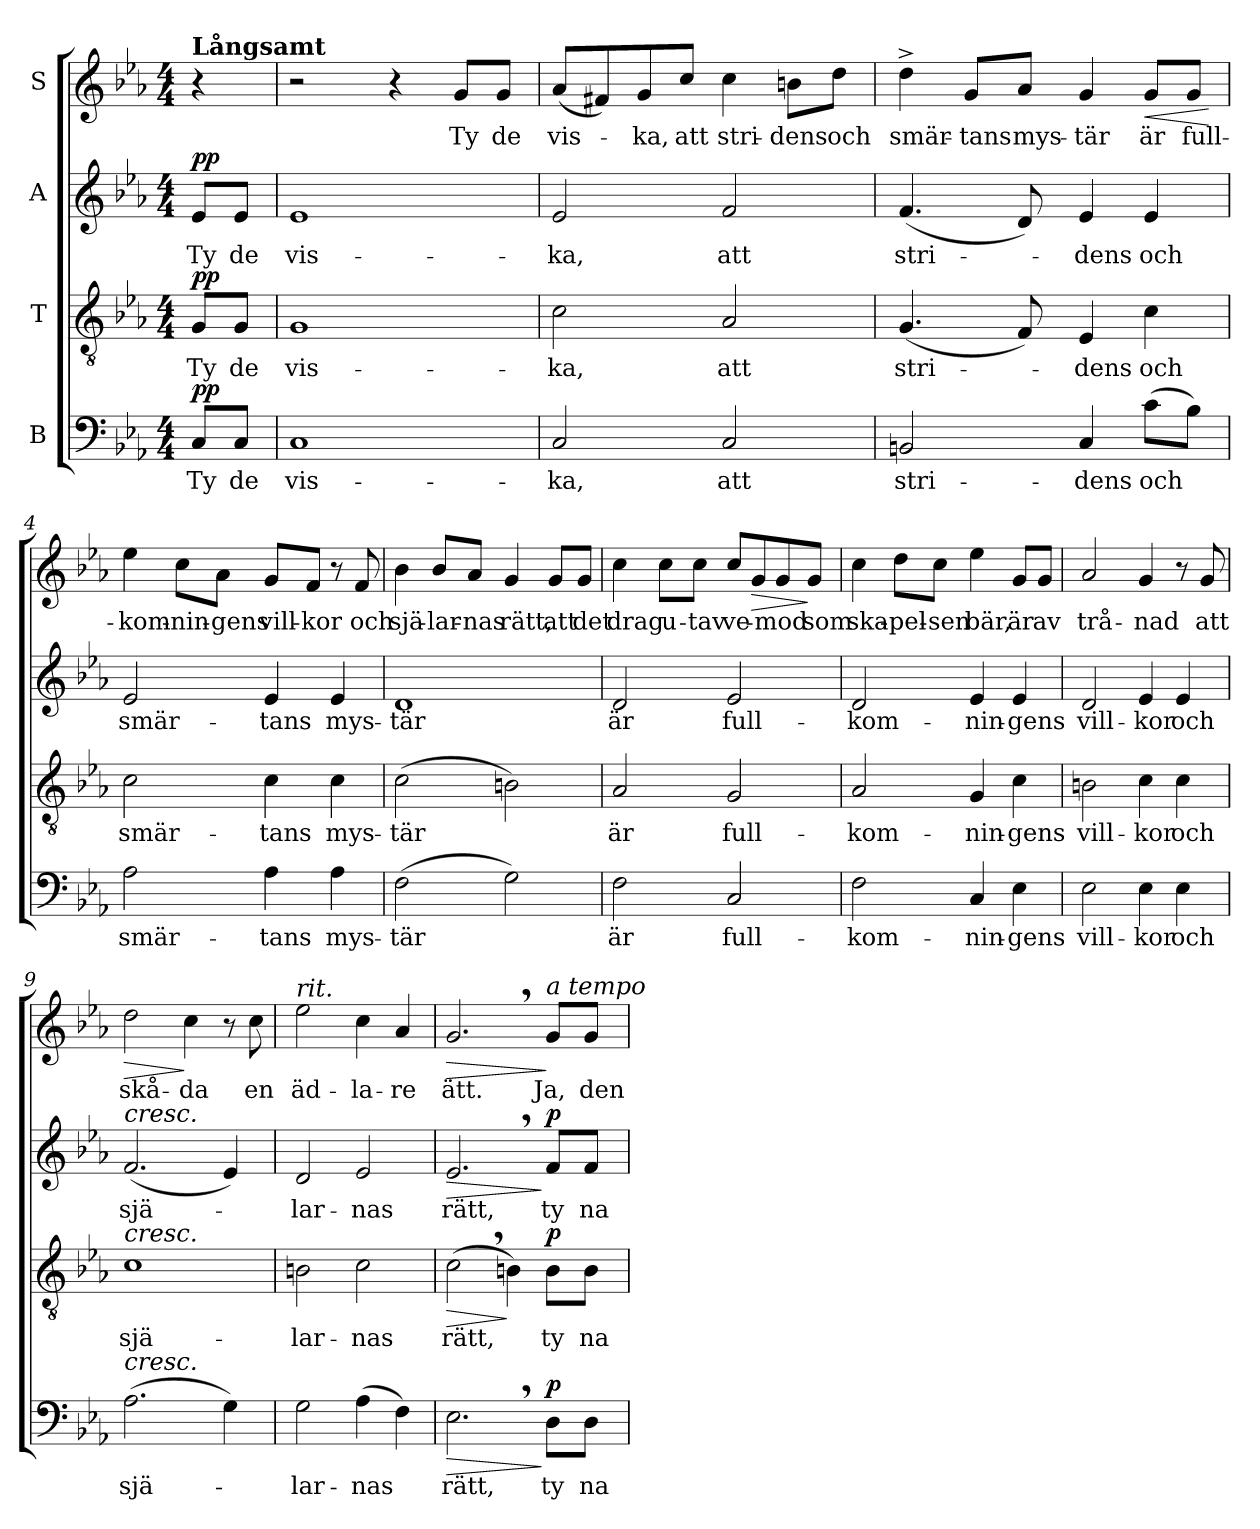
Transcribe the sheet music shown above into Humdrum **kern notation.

**kern	**text	**dynam	**kern	**text	**dynam	**kern	**text	**dynam	**kern	**text	**dynam
*part4	*part4	*part4	*part3	*part3	*part3	*part2	*part2	*part2	*part1	*part1	*part1
*staff4	*staff4	*staff4	*staff3	*staff3	*staff3	*staff2	*staff2	*staff2	*staff1	*staff1	*staff1
*I"B	*	*	*I"T	*	*	*I"A	*	*	*I"S	*	*
*clefF4	*	*	*clefGv2	*	*	*clefG2	*	*	*clefG2	*	*
*k[b-e-a-]	*	*	*k[b-e-a-]	*	*	*k[b-e-a-]	*	*	*k[b-e-a-]	*	*
*E-:	*	*	*E-:	*	*	*E-:	*	*	*E-:	*	*
*M4/4	*	*	*M4/4	*	*	*M4/4	*	*	*M4/4	*	*
=	=	=	=	=	=	=	=	=	=	=	=
!	!	!	!	!	!	!	!	!	!LO:TX:a:B:t=Långsamt	!	!
!	!LO:LY:b	!LO:DY:a	!	!LO:LY:b	!LO:DY:a	!	!LO:LY:b	!LO:DY:a	!	!	!
8C/L	Ty	pp	8G/L	Ty	pp	8e-/L	Ty	pp	4r	.	.
!	!LO:LY:b	!	!	!LO:LY:b	!	!	!LO:LY:b	!	!	!	!
8C/J	de	.	8G/J	de	.	8e-/J	de	.	.	.	.
=1	=1	=1	=1	=1	=1	=1	=1	=1	=1	=1	=1
!	!LO:LY:b	!	!	!LO:LY:b	!	!	!LO:LY:b	!	!	!	!
1C	vis-	.	1G	vis-	.	1e-	vis-	.	2r	.	.
.	.	.	.	.	.	.	.	.	4r	.	.
!	!	!	!	!	!	!	!	!	!	!LO:LY:b	!
.	.	.	.	.	.	.	.	.	8g/L	Ty	.
!	!	!	!	!	!	!	!	!	!	!LO:LY:b	!
.	.	.	.	.	.	.	.	.	8g/J	de	.
=2	=2	=2	=2	=2	=2	=2	=2	=2	=2	=2	=2
!	!LO:LY:b	!	!	!LO:LY:b	!	!	!LO:LY:b	!	!	!LO:LY:b	!
2C/	-ka,	.	2c\	-ka,	.	2e-/	-ka,	.	(<8a-/L	vis-	.
.	.	.	.	.	.	.	.	.	8f#X/)	.	.
!	!	!	!	!	!	!	!	!	!	!LO:LY:b	!
.	.	.	.	.	.	.	.	.	8g/	-ka,	.
!	!	!	!	!	!	!	!	!	!	!LO:LY:b	!
.	.	.	.	.	.	.	.	.	8cc/J	att	.
!	!LO:LY:b	!	!	!LO:LY:b	!	!	!LO:LY:b	!	!	!LO:LY:b	!
2C/	att	.	2A-/	att	.	2f/	att	.	4cc\	stri-	.
!	!	!	!	!	!	!	!	!	!	!LO:LY:b	!
.	.	.	.	.	.	.	.	.	8bn\L	-dens	.
!	!	!	!	!	!	!	!	!	!	!LO:LY:b	!
.	.	.	.	.	.	.	.	.	8dd\J	och	.
=3	=3	=3	=3	=3	=3	=3	=3	=3	=3	=3	=3
!	!LO:LY:b	!	!	!LO:LY:b	!	!	!LO:LY:b	!	!	!LO:LY:b	!
2BBn/	stri-	.	(<4.G/	stri-	.	(<4.f/	stri-	.	4dd^>\	smär-	.
!	!	!	!	!	!	!	!	!	!	!LO:LY:b	!
.	.	.	.	.	.	.	.	.	8g/L	-tans	.
!	!	!	!	!	!	!	!	!	!	!LO:LY:b	!
.	.	.	8F/)	.	.	8d/)	.	.	8a-/J	mys-	.
!	!LO:LY:b	!	!	!LO:LY:b	!	!	!LO:LY:b	!	!	!LO:LY:b	!
4C/	-dens	.	4E-/	-dens	.	4e-/	-dens	.	4g/	-tär	.
!	!LO:LY:b	!	!	!LO:LY:b	!	!	!LO:LY:b	!	!	!LO:LY:b	!LO:HP:b
(>8c\L	och	.	4c\	och	.	4e-/	och	.	8g/L	är	<
!	!	!	!	!	!	!	!	!	!	!LO:LY:b	!
8B-\J)	.	.	.	.	.	.	.	.	8g/J	full-	.
.	.	.	.	.	.	.	.	.	.	.	[
!!LO:LB:g=z
=4	=4	=4	=4	=4	=4	=4	=4	=4	=4	=4	=4
!	!LO:LY:b	!	!	!LO:LY:b	!	!	!LO:LY:b	!	!	!LO:LY:b	!
2A-\	smär-	.	2c\	smär-	.	2e-/	smär-	.	4ee-\	-kom-	.
!	!	!	!	!	!	!	!	!	!	!LO:LY:b	!
.	.	.	.	.	.	.	.	.	8cc\L	-nin-	.
!	!	!	!	!	!	!	!	!	!	!LO:LY:b	!
.	.	.	.	.	.	.	.	.	8a-\J	-gens	.
!	!LO:LY:b	!	!	!LO:LY:b	!	!	!LO:LY:b	!	!	!LO:LY:b	!
4A-\	-tans	.	4c\	-tans	.	4e-/	-tans	.	8g/L	vill-	.
!	!	!	!	!	!	!	!	!	!	!LO:LY:b	!
.	.	.	.	.	.	.	.	.	8f/J	-kor	.
!	!LO:LY:b	!	!	!LO:LY:b	!	!	!LO:LY:b	!	!	!	!
4A-\	mys-	.	4c\	mys-	.	4e-/	mys-	.	8r	.	.
!	!	!	!	!	!	!	!	!	!	!LO:LY:b	!
.	.	.	.	.	.	.	.	.	8f/	och	.
=5	=5	=5	=5	=5	=5	=5	=5	=5	=5	=5	=5
!	!LO:LY:b	!	!	!LO:LY:b	!	!	!LO:LY:b	!	!	!LO:LY:b	!
(>2F\	-tär	.	(>2c\	-tär	.	1d	-tär	.	4b-\	sjä-	.
!	!	!	!	!	!	!	!	!	!	!LO:LY:b	!
.	.	.	.	.	.	.	.	.	8b-/L	-lar-	.
!	!	!	!	!	!	!	!	!	!	!LO:LY:b	!
.	.	.	.	.	.	.	.	.	8a-/J	-nas	.
!	!	!	!	!	!	!	!	!	!	!LO:LY:b	!
2G\)	.	.	2Bn\)	.	.	.	.	.	4g/	rätt,	.
!	!	!	!	!	!	!	!	!	!	!LO:LY:b	!
.	.	.	.	.	.	.	.	.	8g/L	att	.
!	!	!	!	!	!	!	!	!	!	!LO:LY:b	!
.	.	.	.	.	.	.	.	.	8g/J	det	.
=6	=6	=6	=6	=6	=6	=6	=6	=6	=6	=6	=6
!	!LO:LY:b	!	!	!LO:LY:b	!	!	!LO:LY:b	!	!	!LO:LY:b	!
2F\	är	.	2A-/	är	.	2d/	är	.	4cc\	drag	.
!	!	!	!	!	!	!	!	!	!	!LO:LY:b	!
.	.	.	.	.	.	.	.	.	8cc\L	u-	.
!	!	!	!	!	!	!	!	!	!	!LO:LY:b	!
.	.	.	.	.	.	.	.	.	8cc\J	-tav	.
!	!LO:LY:b	!	!	!LO:LY:b	!	!	!LO:LY:b	!	!	!LO:LY:b	!
2C/	full-	.	2G/	full-	.	2e-/	full-	.	8cc/L	ve-	.
!	!	!	!	!	!	!	!	!	!	!	!LO:HP:b
.	.	.	.	.	.	.	.	.	8g/	.	>
!	!	!	!	!	!	!	!	!	!	!LO:LY:b	!
.	.	.	.	.	.	.	.	.	8g/	-mod	.
!	!	!	!	!	!	!	!	!	!	!LO:LY:b	!
.	.	.	.	.	.	.	.	.	8g/J	som	]
=7	=7	=7	=7	=7	=7	=7	=7	=7	=7	=7	=7
!	!LO:LY:b	!	!	!LO:LY:b	!	!	!LO:LY:b	!	!	!LO:LY:b	!
2F\	-kom-	.	2A-/	-kom-	.	2d/	-kom-	.	4cc\	ska-	.
!	!	!	!	!	!	!	!	!	!	!LO:LY:b	!
.	.	.	.	.	.	.	.	.	8dd\L	-pel-	.
!	!	!	!	!	!	!	!	!	!	!LO:LY:b	!
.	.	.	.	.	.	.	.	.	8cc\J	-sen	.
!	!LO:LY:b	!	!	!LO:LY:b	!	!	!LO:LY:b	!	!	!LO:LY:b	!
4C/	-nin-	.	4G/	-nin-	.	4e-/	-nin-	.	4ee-\	bär,	.
!	!LO:LY:b	!	!	!LO:LY:b	!	!	!LO:LY:b	!	!	!LO:LY:b	!
4E-\	-gens	.	4c\	-gens	.	4e-/	-gens	.	8g/L	är	.
!	!	!	!	!	!	!	!	!	!	!LO:LY:b	!
.	.	.	.	.	.	.	.	.	8g/J	av	.
!!LO:LB:g=z
=8	=8	=8	=8	=8	=8	=8	=8	=8	=8	=8	=8
!	!LO:LY:b	!	!	!LO:LY:b	!	!	!LO:LY:b	!	!	!LO:LY:b	!
2E-\	vill-	.	2Bn\	vill-	.	2d/	vill-	.	2a-/	trå-	.
!	!LO:LY:b	!	!	!LO:LY:b	!	!	!LO:LY:b	!	!	!LO:LY:b	!
4E-\	-kor	.	4c\	-kor	.	4e-/	-kor	.	4g/	-nad	.
!	!LO:LY:b	!	!	!LO:LY:b	!	!	!LO:LY:b	!	!	!	!
4E-\	och	.	4c\	och	.	4e-/	och	.	8r	.	.
!	!	!	!	!	!	!	!	!	!	!LO:LY:b	!
.	.	.	.	.	.	.	.	.	8g/	att	.
=9	=9	=9	=9	=9	=9	=9	=9	=9	=9	=9	=9
!	!	!	!	!	!	!LO:TX:a:i:t=cresc.	!	!	!	!	!
!	!	!	!LO:TX:a:i:t=cresc.	!	!	!	!	!	!	!	!
!LO:TX:a:i:t=cresc.	!	!	!	!	!	!	!	!	!	!	!
!	!LO:LY:b	!	!	!LO:LY:b	!	!	!LO:LY:b	!	!	!LO:LY:b	!LO:HP:b
(>2.A-\	sjä-	.	1c	sjä-	.	(<2.f/	sjä-	.	2dd\	skå-	>
!	!	!	!	!	!	!	!	!	!	!LO:LY:b	!
.	.	.	.	.	.	.	.	.	4cc\	-da	]
4G\)	.	.	.	.	.	4e-/)	.	.	8r	.	.
!	!	!	!	!	!	!	!	!	!	!LO:LY:b	!
.	.	.	.	.	.	.	.	.	8cc\	en	.
=10	=10	=10	=10	=10	=10	=10	=10	=10	=10	=10	=10
!	!	!	!	!	!	!	!	!	!LO:TX:a:i:t=rit.	!	!
!	!LO:LY:b	!	!	!LO:LY:b	!	!	!LO:LY:b	!	!	!LO:LY:b	!
2G\	-lar-	.	2Bn\	-lar-	.	2d/	-lar-	.	2ee-\	äd-	.
!	!LO:LY:b	!	!	!LO:LY:b	!	!	!LO:LY:b	!	!	!LO:LY:b	!
(>4A-\	-nas	.	2c\	-nas	.	2e-/	-nas	.	4cc\	-la-	.
!	!	!	!	!	!	!	!	!	!	!LO:LY:b	!
4F\)	.	.	.	.	.	.	.	.	4a-/	-re	.
=11	=11	=11	=11	=11	=11	=11	=11	=11	=11	=11	=11
!	!LO:LY:b	!LO:HP:b	!	!LO:LY:b	!LO:HP:b	!	!LO:LY:b	!LO:HP:b	!	!LO:LY:b	!LO:HP:b
2.E-,>\	rätt,	>	(>2c,>\	rätt,	>	2.e-,>/	rätt,	>	2.g,>/	ätt.	>
.	.	.	4Bn\)	.	]	.	.	.	.	.	.
!	!	!	!	!	!	!	!	!	!LO:TX:a:i:t=a tempo	!	!
!	!LO:LY:b	!LO:DY:n=1:a	!	!LO:LY:b	!LO:DY:a	!	!LO:LY:b	!LO:DY:n=1:a	!	!LO:LY:b	!
8D\L	ty	] p	8B\L	ty	p	8f/L	ty	] p	8g/L	Ja,	]
!	!LO:LY:b	!	!	!LO:LY:b	!	!	!LO:LY:b	!	!	!LO:LY:b	!
8D\J	na-	.	8B\J	na-	.	8f/J	na-	.	8g/J	den	.
=	=	=	=	=	=	=	=	=	=	=	=
*-	*-	*-	*-	*-	*-	*-	*-	*-	*-	*-	*-
